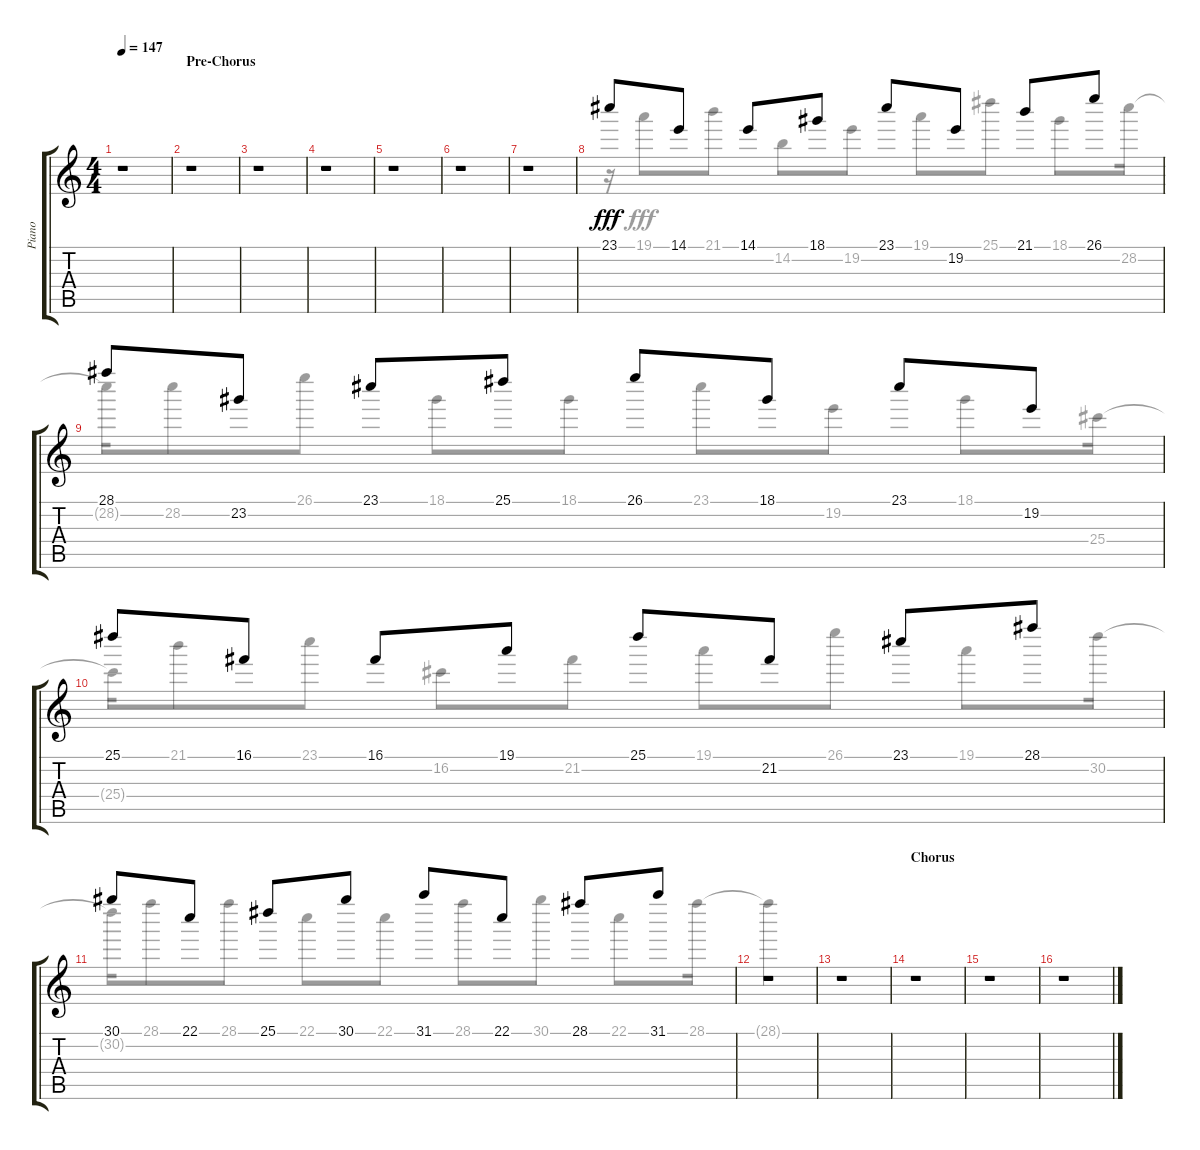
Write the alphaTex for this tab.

\track ("Piano" "Piano") {instrument electricguitarclean}
\staff {score tabs}
\tuning (D4 A3 F3 C3 G2 C2) {hide}
\voice
\ts (4 4)
\tempo 147
\clef g2
\ks aminor
r.1{dy fff} |
\section ("" "Pre-Chorus")
r.1 |
r.1 |
r.1 |
r.1 |
r.1 |
r.1 |
23.1.8 14.1.8 14.1.8 18.1.8 23.1.8 19.2.8 21.1.8 26.1.8 |
28.1.8 23.2.8 23.1.8 25.1.8 26.1.8 18.1.8 23.1.8 19.2.8 |
25.1.8 16.1.8 16.1.8 19.1.8 25.1.8 21.2.8 23.1.8 28.1.8 |
30.1.8 22.1.8 25.1.8 30.1.8 31.1.8 22.1.8 28.1.8 31.1.8 |
r.1 |
r.1 |
\section ("" "Chorus")
r.1 |
r.1 |
r.1
\voice
\clef g2
\ottava regular
\simile none
\ks aminor
|
|
|
|
|
|
|
r.16 19.1.8 21.1.8 14.2.8 19.2.8 19.1.8 25.1.8 18.1.8 28.2.16 |
28.2{t}.16 28.2.8 26.1.8 18.1.8 18.1.8 23.1.8 19.2.8 18.1.8 25.4.16 |
25.4{t}.16 21.1.8 23.1.8 16.2.8 21.2.8 19.1.8 26.1.8 19.1.8 30.2.16 |
30.2{t}.16 28.1.8 28.1.8 22.1.8 22.1.8 28.1.8 30.1.8 22.1.8 28.1.16 |
28.1{t}.4 |
|
|
|
